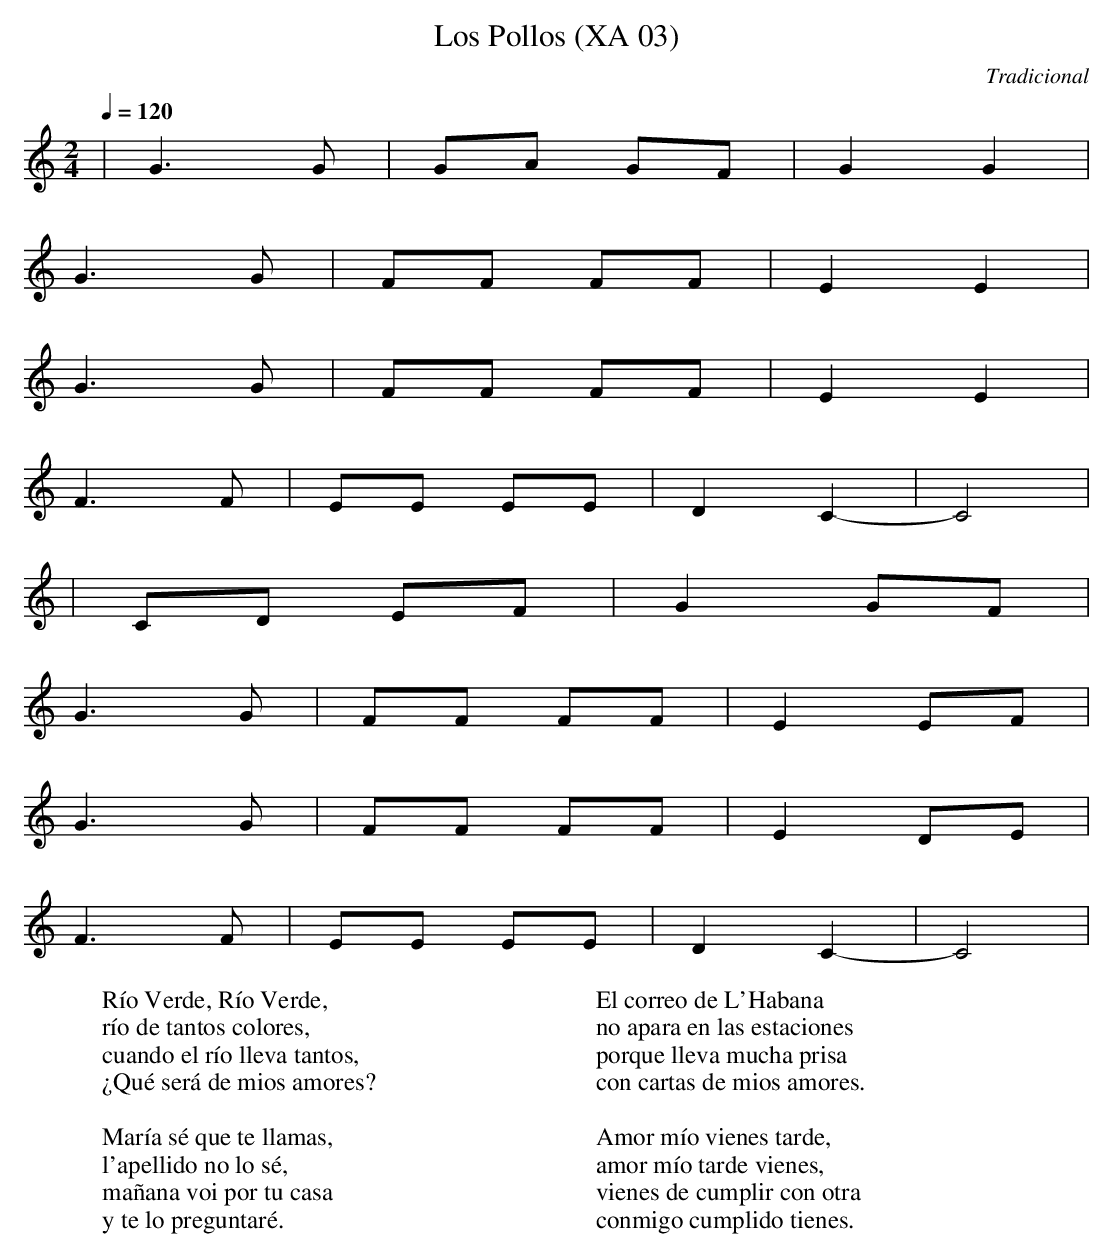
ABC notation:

X:1
T:Los Pollos (XA 03)
C:Tradicional
M:2/4
L:1/8
Q:1/4=120
K:C
|G3 G|GA GF|G2 G2|
 G3 G|FF FF|E2 E2|
 G3 G|FF FF|E2 E2|
F3 F|EE EE|D2 C2-|C4|
|CD EF|G2 GF|
G3 G|FF FF|E2 EF|
G3 G|FF FF|E2 DE|
F3 F|EE EE|D2 C2-|C4|
W:Río Verde, Río Verde,
W:río de tantos colores,
W:cuando el río lleva tantos,
W:¿Qué será de mios amores?
W:
W:María sé que te llamas,
W:l'apellido no lo sé,
W:mañana voi por tu casa
W:y te lo preguntaré.
W:
W:El correo de L'Habana
W:no apara en las estaciones
W:porque lleva mucha prisa
W:con cartas de mios amores.
W:
W:Amor mío vienes tarde,
W:amor mío tarde vienes,
W:vienes de cumplir con otra
W:conmigo cumplido tienes.
W:
